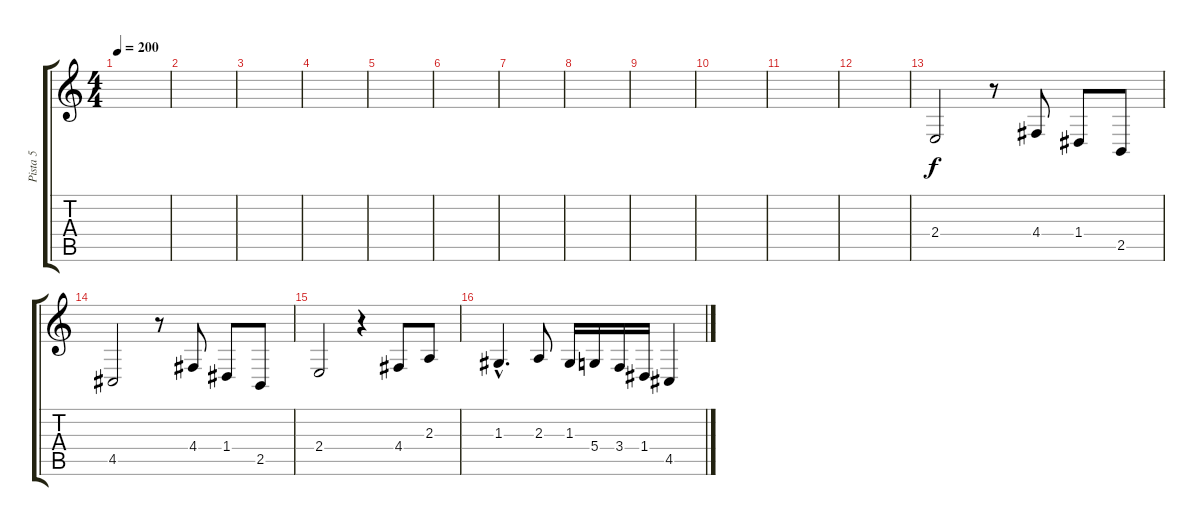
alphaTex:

\track ("Pista 5" "Pista 5") {instrument tremolostrings}
\staff {score tabs}
\tuning (E4 B3 G3 D3 A2 E2) {hide}
\ts (4 4)
\tempo 200
\clef g2
\ks c
|
|
|
|
|
|
|
|
|
|
|
|
2.4.2 r.8 4.4.8 1.4.8 2.5.8 |
4.5.2 r.8 4.4.8 1.4.8 2.5.8 |
2.4.2 r.4 4.4.8 2.3.8 |
1.3{hac}.4{d} 2.3.8 1.3.16 5.4.16 3.4.16 1.4.16 4.5.4
